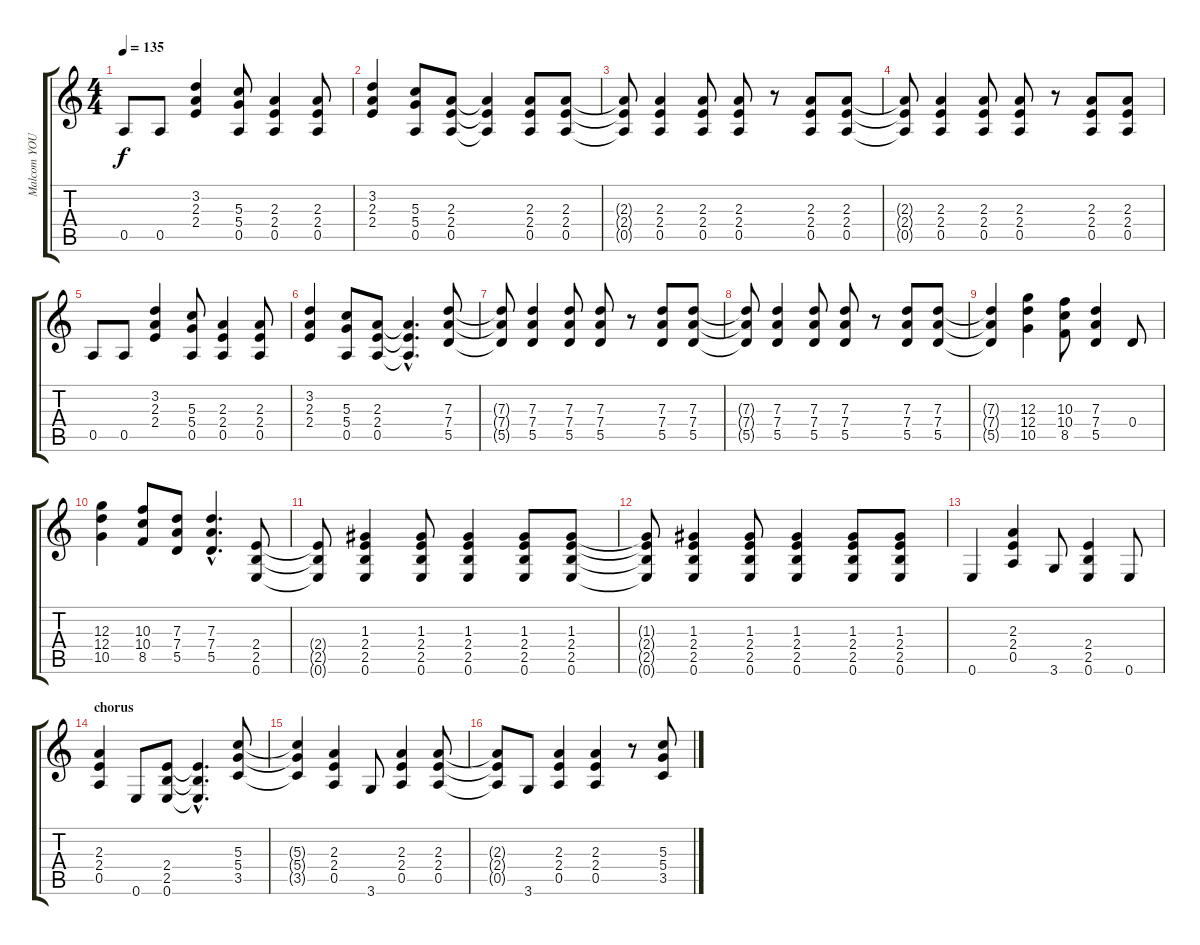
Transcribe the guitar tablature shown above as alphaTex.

\track ("Malcom YOUNG (Rythm Guitar)" "Malcom YOU") {instrument overdrivenguitar}
\staff {score tabs}
\tuning (E4 B3 G3 D3 A2 E2) {hide}
\ts (4 4)
\tempo 135
\clef g2
\ks c
0.5.8{dy f} 0.5.8 (3.2 2.3 2.4).4 (5.3 5.4 0.5).8 (2.3 2.4 0.5).4 (2.3 2.4 0.5).8 |
(3.2 2.3 2.4).4 (5.3 5.4 0.5).8 (2.3 2.4 0.5).8 (2.3{t} 2.4{t} 0.5{t}).4 (2.3 2.4 0.5).8 (2.3 2.4 0.5).8 |
(2.3{t} 2.4{t} 0.5{t}).8 (2.3 2.4 0.5).4 (2.3 2.4 0.5).8 (2.3 2.4 0.5).8 r.8 (2.3 2.4 0.5).8 (2.3 2.4 0.5).8 |
(2.3{t} 2.4{t} 0.5{t}).8 (2.3 2.4 0.5).4 (2.3 2.4 0.5).8 (2.3 2.4 0.5).8 r.8 (2.3 2.4 0.5).8 (2.3 2.4 0.5).8 |
0.5.8 0.5.8 (3.2 2.3 2.4).4 (5.3 5.4 0.5).8 (2.3 2.4 0.5).4 (2.3 2.4 0.5).8 |
(3.2 2.3 2.4).4 (5.3 5.4 0.5).8 (2.3 2.4 0.5).8 (2.3{hac t} 2.4{hac t} 0.5{hac t}).4{d} (7.3 7.4 5.5).8 |
(7.3{t} 7.4{t} 5.5{t}).8 (7.3 7.4 5.5).4 (7.3 7.4 5.5).8 (7.3 7.4 5.5).8 r.8 (7.3 7.4 5.5).8 (7.3 7.4 5.5).8 |
(7.3{t} 7.4{t} 5.5{t}).8 (7.3 7.4 5.5).4 (7.3 7.4 5.5).8 (7.3 7.4 5.5).8 r.8 (7.3 7.4 5.5).8 (7.3 7.4 5.5).8 |
(7.3{t} 7.4{t} 5.5{t}).4 (12.3 12.4 10.5).4 (10.3 10.4 8.5).8 (7.3 7.4 5.5).4 0.4.8 |
(12.3 12.4 10.5).4 (10.3 10.4 8.5).8 (7.3 7.4 5.5).8 (7.3{hac} 7.4{hac} 5.5{hac}).4{d} (2.4 2.5 0.6).8 |
(2.4{t} 2.5{t} 0.6{t}).8 (1.3 2.4 2.5 0.6).4 (1.3 2.4 2.5 0.6).8 (1.3 2.4 2.5 0.6).4 (1.3 2.4 2.5 0.6).8 (1.3 2.4 2.5 0.6).8 |
(1.3{t} 2.4{t} 2.5{t} 0.6{t}).8 (1.3 2.4 2.5 0.6).4 (1.3 2.4 2.5 0.6).8 (1.3 2.4 2.5 0.6).4 (1.3 2.4 2.5 0.6).8 (1.3 2.4 2.5 0.6).8 |
0.6.4 (2.3 2.4 0.5).4 3.6.8 (2.4 2.5 0.6).4 0.6.8 |
\section ("" "chorus")
(2.3 2.4 0.5).4 0.6.8 (2.4 2.5 0.6).8 (2.4{hac t} 2.5{hac t} 0.6{hac t}).4{d} (5.3 5.4 3.5).8 |
(5.3{t} 5.4{t} 3.5{t}).4 (2.3 2.4 0.5).4 3.6.8 (2.3 2.4 0.5).4 (2.3 2.4 0.5).8 |
(2.3{t} 2.4{t} 0.5{t}).8 3.6.8 (2.3 2.4 0.5).4 (2.3 2.4 0.5).4 r.8 (5.3 5.4 3.5).8
